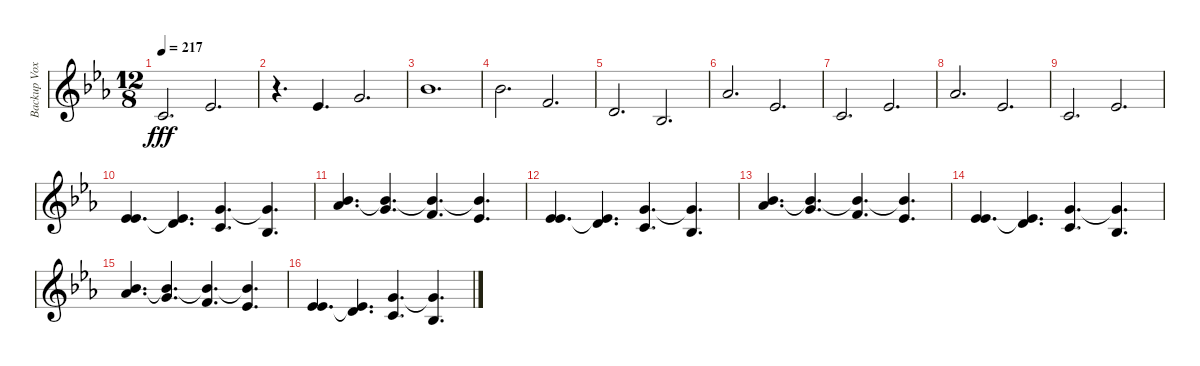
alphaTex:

\track ("Backup Vox" "Backup Vox") {instrument choiraahs}
\staff {score}
\tuning (E4 B3 G3 D3 A2 E2 B1) {hide}
\ts (12 8)
\tempo 217
\clef g2
\ks eb
5.3.2{d dy fff} 4.2.2{d} |
r.4{d} 4.2.4{d} 8.2.2{d} |
6.1.1{d} |
6.1.2{d} 6.2.2{d} |
7.3.2{d} 8.4.2{d} |
4.1.2{d} 4.2.2{d} |
5.3.2{d} 4.2.2{d} |
4.1.2{d} 4.2.2{d} |
5.3.2{d} 4.2.2{d} |
(4.2 13.4).4{d} (4.2{t} 12.4).4{d} (8.2 10.4).4{d} (8.2{t} 8.4).4{d} |
(6.1 13.3).4{d} (6.1{t} 12.3).4{d} (6.1{t} 10.3).4{d} (6.1{t} 13.4).4{d} |
(4.2 13.4).4{d} (4.2{t} 12.4).4{d} (8.2 10.4).4{d} (8.2{t} 8.4).4{d} |
(6.1 13.3).4{d} (6.1{t} 12.3).4{d} (6.1{t} 10.3).4{d} (6.1{t} 13.4).4{d} |
(4.2 13.4).4{d} (4.2{t} 12.4).4{d} (8.2 10.4).4{d} (8.2{t} 8.4).4{d} |
(6.1 13.3).4{d} (6.1{t} 12.3).4{d} (6.1{t} 10.3).4{d} (6.1{t} 13.4).4{d} |
(4.2 13.4).4{d} (4.2{t} 12.4).4{d} (8.2 10.4).4{d} (8.2{t} 8.4).4{d}
